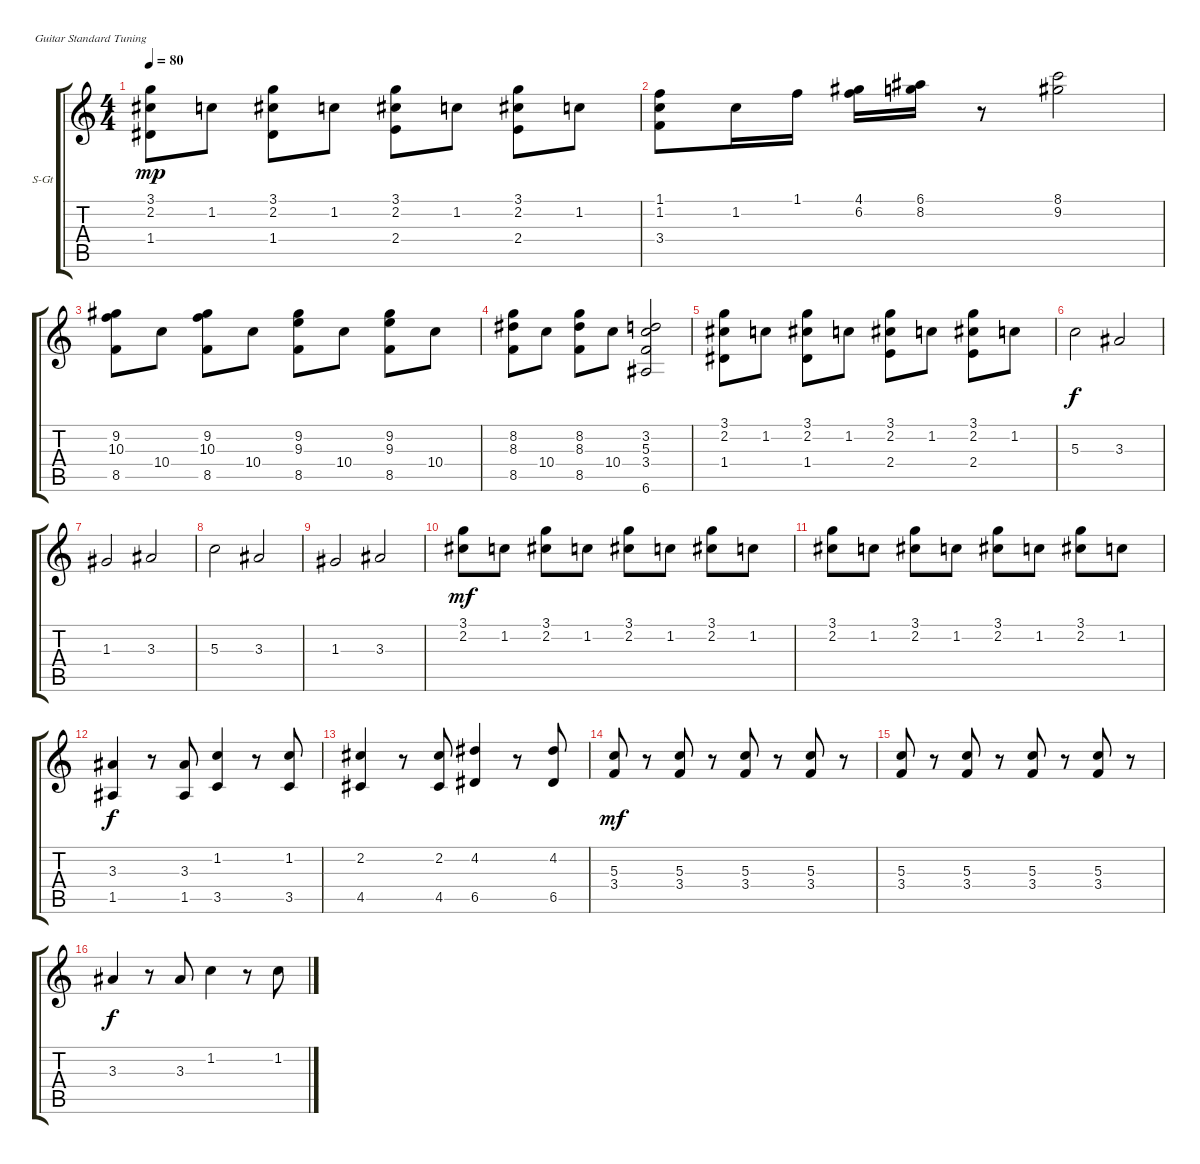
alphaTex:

\bracketExtendMode groupsimilarinstruments
\firstSystemTrackNameOrientation horizontal
\otherSystemsTrackNameOrientation horizontal
\track ("Guitar 2" "S-Gt") {instrument acousticguitarsteel}
\staff {score tabs}
\tuning (E4 B3 G3 D3 A2 E2)
\ts (4 4)
\tempo 80
\clef g2
\ks c
(3.1 2.2 1.4).8{dy mp} 1.2.8 (3.1 2.2 1.4).8 1.2.8 (3.1 2.2 2.4).8 1.2.8 (3.1 2.2 2.4).8 1.2.8 |
(1.1 1.2 3.4).8 1.2.16 1.1.16 (4.1 6.2).16 (6.1 8.2).16 r.8 (8.1 9.2).2 |
(9.2 10.3 8.5).8 10.4.8 (9.2 10.3 8.5).8 10.4.8 (9.2 9.3 8.5).8 10.4.8 (9.2 9.3 8.5).8 10.4.8 |
(8.2 8.3 8.5).8 10.4.8 (8.2 8.3 8.5).8 10.4.8 (3.2 5.3 3.4 6.6).2 |
(3.1 2.2 1.4).8 1.2.8 (3.1 2.2 1.4).8 1.2.8 (3.1 2.2 2.4).8 1.2.8 (3.1 2.2 2.4).8 1.2.8 |
5.3.2{dy f} 3.3.2 |
1.3.2 3.3.2 |
5.3.2 3.3.2 |
1.3.2 3.3.2 |
(3.1 2.2).8{dy mf} 1.2.8 (3.1 2.2).8 1.2.8 (3.1 2.2).8 1.2.8 (3.1 2.2).8 1.2.8 |
(3.1 2.2).8 1.2.8 (3.1 2.2).8 1.2.8 (3.1 2.2).8 1.2.8 (3.1 2.2).8 1.2.8 |
(3.3 1.5).4{dy f} r.8 (3.3 1.5).8 (1.2 3.5).4 r.8 (1.2 3.5).8 |
(2.2 4.5).4 r.8 (2.2 4.5).8 (4.2 6.5).4 r.8 (4.2 6.5).8 |
(5.3 3.4).8{dy mf} r.8 (5.3 3.4).8 r.8 (5.3 3.4).8 r.8 (5.3 3.4).8 r.8 |
(5.3 3.4).8 r.8 (5.3 3.4).8 r.8 (5.3 3.4).8 r.8 (5.3 3.4).8 r.8 |
3.3.4{dy f} r.8 3.3.8 1.2.4 r.8 1.2.8
